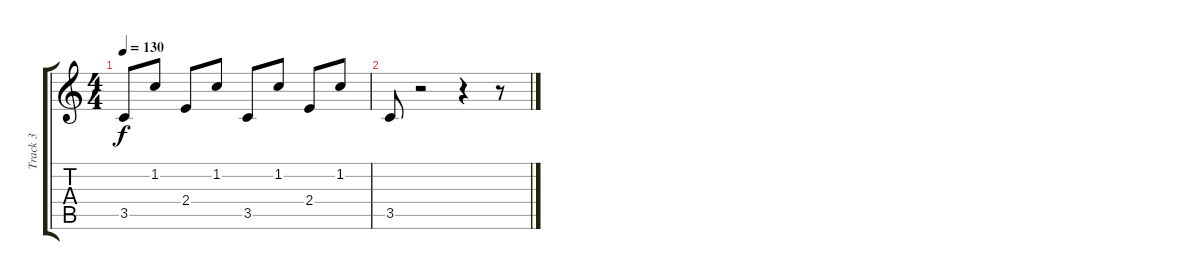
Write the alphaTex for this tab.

\track ("Track 3" "Track 3") {instrument electricbassfinger}
\staff {score tabs}
\tuning (E4 B3 G3 D3 A2 E2) {hide}
\ts (4 4)
\tempo 130
\clef g2
\ks c
3.5.8{dy f} 1.2.8 2.4.8 1.2.8 3.5.8 1.2.8 2.4.8 1.2.8 |
3.5.8 r.2 r.4 r.8
